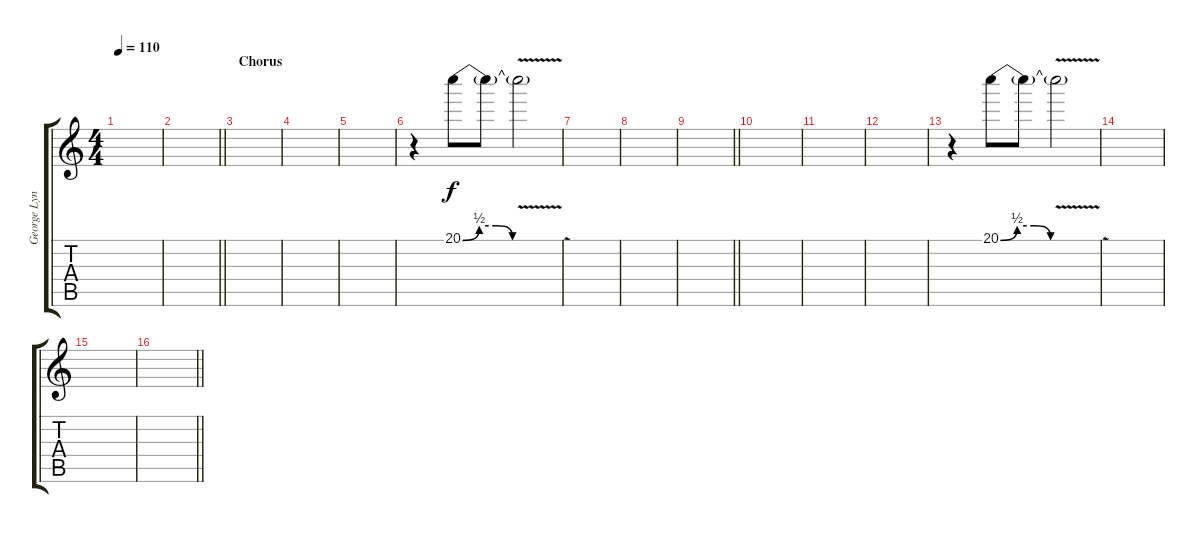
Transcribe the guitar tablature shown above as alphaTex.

\track ("George Lynch Lead" "George Lyn") {instrument distortionguitar}
\staff {score tabs}
\tuning (E4 B3 G3 D3 A2 E2) {hide}
\ts (4 4)
\tempo 110
\clef g2
\ks c
|
\barLineRight lightlight
|
\section ("" "Chorus")
|
|
|
r.4 20.1{be (custom 0 0 10 2 20 2 30 0 60 0)}.8 20.1{t}.8 20.1{v t}.2 |
|
|
\barLineRight lightlight
|
|
|
|
r.4 20.1{be (custom 0 0 10 2 20 2 30 0 60 0)}.8 20.1{t}.8 20.1{v t}.2 |
|
|
\barLineRight lightlight
